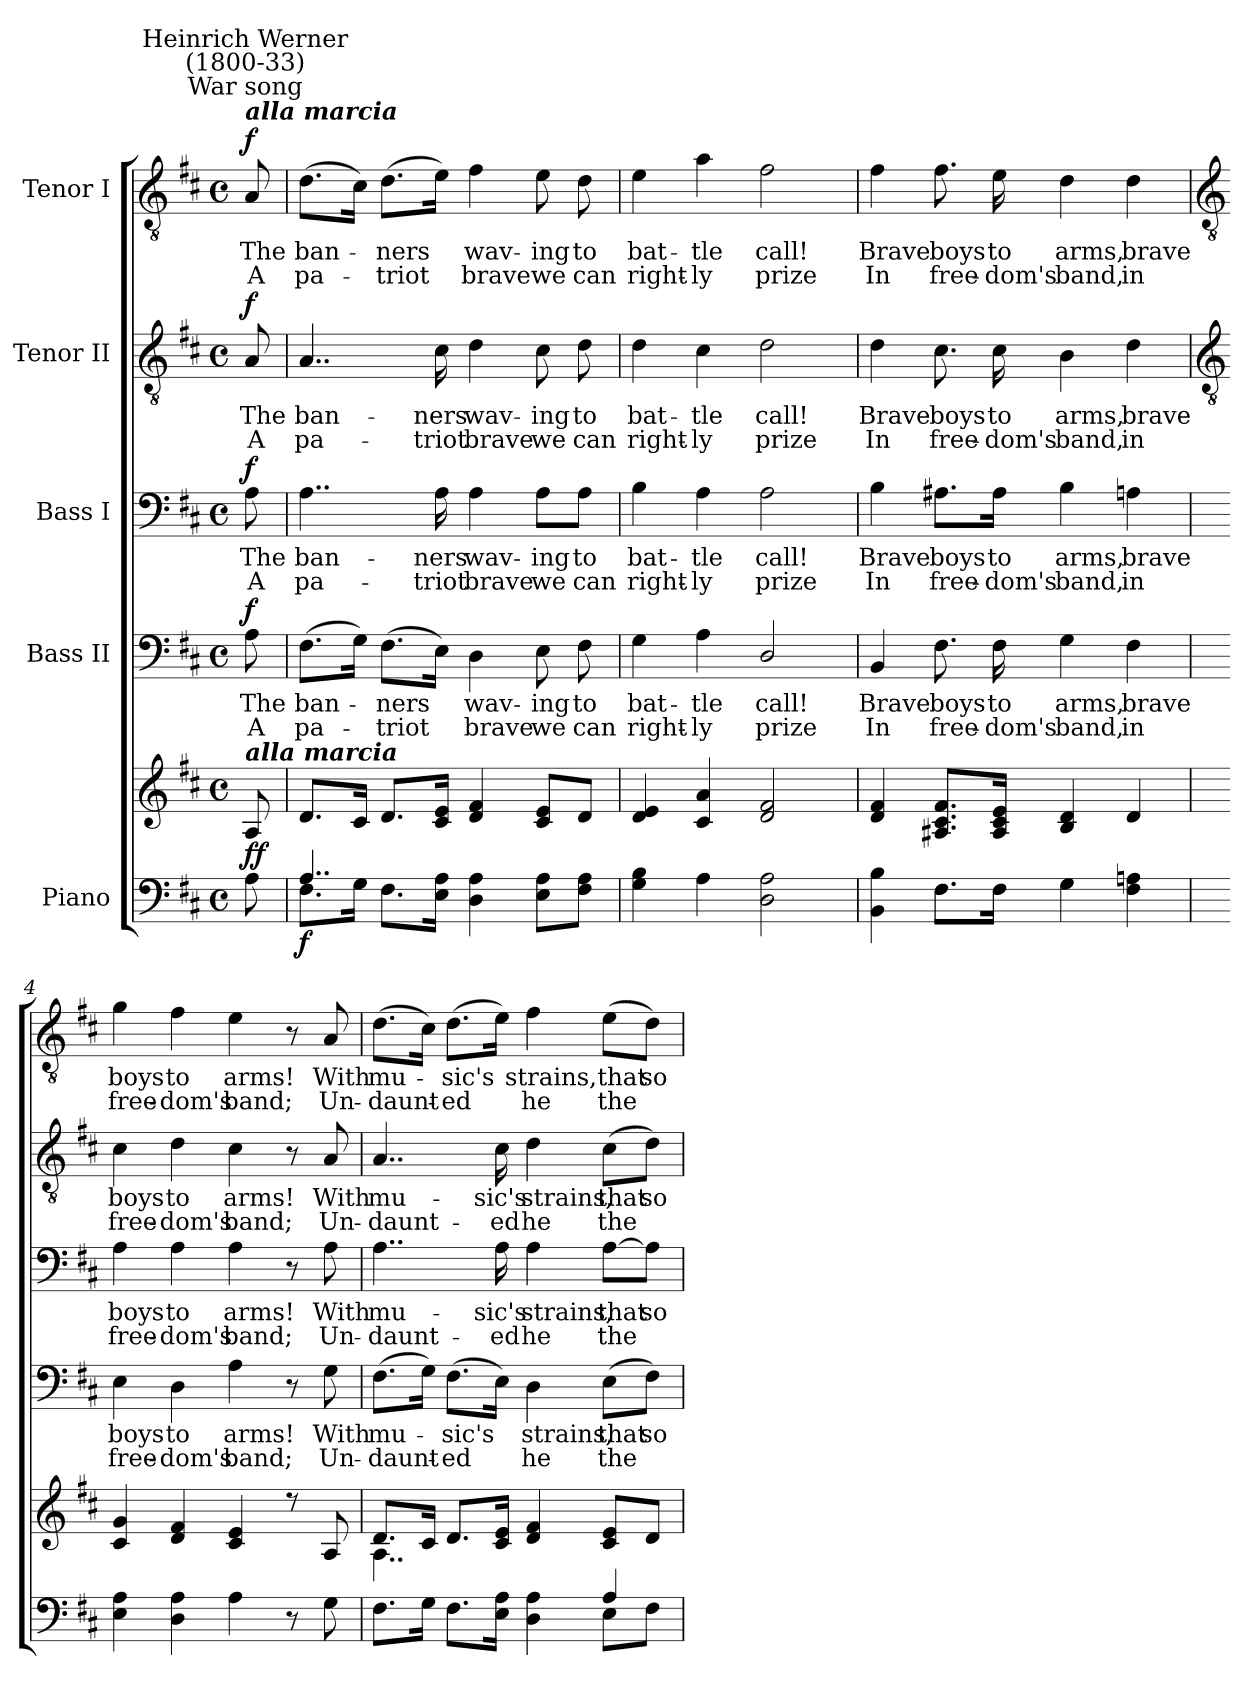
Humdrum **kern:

**kern	**kern	**dynam	**kern	**text	**text	**dynam	**kern	**text	**text	**dynam	**kern	**text	**text	**dynam	**kern	**text	**text	**dynam
*part5	*part5	*part5	*part4	*part4	*part4	*part4	*part3	*part3	*part3	*part3	*part2	*part2	*part2	*part2	*part1	*part1	*part1	*part1
*staff6	*staff5	*staff5/6	*staff4	*staff4	*staff4	*staff4	*staff3	*staff3	*staff3	*staff3	*staff2	*staff2	*staff2	*staff2	*staff1	*staff1	*staff1	*staff1
*I"Piano	*	*	*I"Bass II	*	*	*	*I"Bass I	*	*	*	*I"Tenor II	*	*	*	*I"Tenor I	*	*	*
*clefF4	*clefG2	*	*clefF4	*	*	*	*clefF4	*	*	*	*clefGv2	*	*	*	*clefGv2	*	*	*
*k[f#c#]	*k[f#c#]	*	*k[f#c#]	*	*	*	*k[f#c#]	*	*	*	*k[f#c#]	*	*	*	*k[f#c#]	*	*	*
*D:	*D:	*	*D:	*	*	*	*D:	*	*	*	*D:	*	*	*	*D:	*	*	*
*M4/4	*M4/4	*	*M4/4	*	*	*	*M4/4	*	*	*	*M4/4	*	*	*	*M4/4	*	*	*
*met(c)	*met(c)	*	*met(c)	*	*	*	*met(c)	*	*	*	*met(c)	*	*	*	*met(c)	*	*	*
*MM108	*MM108	*	*MM108	*	*	*	*MM108	*	*	*	*MM108	*	*	*	*MM108	*	*	*
=	=	=	=	=	=	=	=	=	=	=	=	=	=	=	=	=	=	=
*^	*	*	*	*	*	*	*	*	*	*	*	*	*	*	*	*	*	*
!	!	!	!	!	!	!	!	!	!	!	!	!	!	!	!	!LO:TX:a:Bi:t=alla marcia	!	!	!
!	!	!	!	!	!	!	!	!	!	!	!	!	!	!	!	!LO:TX:a:cj:t=War song	!	!	!
!	!	!	!	!	!	!	!	!	!	!	!	!	!	!	!	!LO:TX:a:cj:t=Heinrich Werner\n(1800-33)	!	!	!
!	!	!LO:TX:a:Bi:t=alla marcia	!	!	!	!	!	!	!	!	!	!	!	!	!	!	!	!	!
!	!	!	!LO:DY:b=2	!	!LO:LY:b	!LO:LY:b	!	!	!LO:LY:b	!LO:LY:b	!	!	!LO:LY:b	!LO:LY:b	!	!	!LO:LY:b	!LO:LY:b	!
!	!	!	!LO:DY:n=1:a=2	!	!	!	!LO:DY:b	!	!	!	!LO:DY:b	!	!	!	!LO:DY:b	!	!	!	!LO:DY:b
8A\	8ryy	8A	f f	8A	The	A	f	8A	The	A	f	8A	The	A	f	8A	The	A	f
=1	=1	=1	=1	=1	=1	=1	=1	=1	=1	=1	=1	=1	=1	=1	=1	=1	=1	=1	=1
!	!	!	!LO:DY:b=2	!	!LO:LY:b	!LO:LY:b	!	!	!LO:LY:b	!LO:LY:b	!	!	!LO:LY:b	!LO:LY:b	!	!	!LO:LY:b	!LO:LY:b	!
4..A/	8.F#\L	8.dL	f	(>8.F#L	ban-	pa-	.	4..A	ban-	-pa-	.	4..A	ban-	-pa-	.	(>8.dL	ban-	pa-	.
.	16G\J	16c#J	.	16GJ)	.	.	.	.	.	.	.	.	.	.	.	16c#J)	.	.	.
!	!	!	!	!	!LO:LY:b	!LO:LY:b	!	!	!	!	!	!	!	!	!	!	!LO:LY:b	!LO:LY:b	!
.	8.F#\L	8.dL	.	(>8.F#L	-ners	triot	.	.	.	.	.	.	.	.	.	(>8.dL	-ners	triot	.
!	!	!	!	!	!	!	!	!	!LO:LY:b	!LO:LY:b	!	!	!LO:LY:b	!LO:LY:b	!	!	!	!	!
16ryy	16E\ 16A\J	16c# 16eJ	.	16EJ)	.	.	.	16A	-ners	triot	.	16c#	-ners	triot	.	16eJ)	.	.	.
!	!	!	!	!	!LO:LY:b	!LO:LY:b	!	!	!LO:LY:b	!LO:LY:b	!	!	!LO:LY:b	!LO:LY:b	!	!	!LO:LY:b	!LO:LY:b	!
4D\ 4A\	2ryy	4d 4f#	.	4D	wav-	-brave	.	4A	wav-	-brave	.	4d	wav-	-brave	.	4f#	wav-	-brave	.
!	!	!	!	!	!LO:LY:b	!LO:LY:b	!	!	!LO:LY:b	!LO:LY:b	!	!	!LO:LY:b	!LO:LY:b	!	!	!LO:LY:b	!LO:LY:b	!
8E\ 8A\L	.	8c# 8eL	.	8E	ing	we	.	8A\L	ing	we	.	8c#	ing	we	.	8e	ing	we	.
!	!	!	!	!	!LO:LY:b	!LO:LY:b	!	!	!LO:LY:b	!LO:LY:b	!	!	!LO:LY:b	!LO:LY:b	!	!	!LO:LY:b	!LO:LY:b	!
8F#\ 8A\J	.	8dJ	.	8F#	to	can	.	8A\J	to	can	.	8d	to	can	.	8d	to	can	.
=2	=2	=2	=2	=2	=2	=2	=2	=2	=2	=2	=2	=2	=2	=2	=2	=2	=2	=2	=2
!	!	!	!	!	!LO:LY:b	!LO:LY:b	!	!	!LO:LY:b	!LO:LY:b	!	!	!LO:LY:b	!LO:LY:b	!	!	!LO:LY:b	!LO:LY:b	!
4G\ 4B\	2ryy	4d 4e	.	4G	bat-	-right-	.	4B	bat-	-right-	.	4d	bat-	-right-	.	4e	bat-	-right-	.
!	!	!	!	!	!LO:LY:b	!LO:LY:b	!	!	!LO:LY:b	!LO:LY:b	!	!	!LO:LY:b	!LO:LY:b	!	!	!LO:LY:b	!LO:LY:b	!
4A\	.	4c# 4a	.	4A	-tle	ly	.	4A	-tle	ly	.	4c#	-tle	ly	.	4a	-tle	ly	.
!	!	!	!	!	!LO:LY:b	!LO:LY:b	!	!	!LO:LY:b	!LO:LY:b	!	!	!LO:LY:b	!LO:LY:b	!	!	!LO:LY:b	!LO:LY:b	!
2D\ 2A\	2ryy	2d 2f#	.	2D/	call!	prize	.	2A	call!	prize	.	2d	call!	prize	.	2f#	call!	prize	.
=3	=3	=3	=3	=3	=3	=3	=3	=3	=3	=3	=3	=3	=3	=3	=3	=3	=3	=3	=3
!	!	!	!	!	!LO:LY:b	!LO:LY:b	!	!	!LO:LY:b	!LO:LY:b	!	!	!LO:LY:b	!LO:LY:b	!	!	!LO:LY:b	!LO:LY:b	!
4BB\ 4B\	2ryy	4d 4f#	.	4BB	Brave	In	.	4B	Brave	In	.	4d	Brave	In	.	4f#	Brave	In	.
!	!	!	!	!	!LO:LY:b	!LO:LY:b	!	!	!LO:LY:b	!LO:LY:b	!	!	!LO:LY:b	!LO:LY:b	!	!	!LO:LY:b	!LO:LY:b	!
8.F#\L	.	8.A#X 8.c# 8.f#L	.	8.F#	boys	free-	.	8.A#X\L	boys	free-	.	8.c#	boys	free-	.	8.f#	boys	free-	.
!	!	!	!	!	!LO:LY:b	!LO:LY:b	!	!	!LO:LY:b	!LO:LY:b	!	!	!LO:LY:b	!LO:LY:b	!	!	!LO:LY:b	!LO:LY:b	!
16F#\J	.	16A# 16c# 16eJ	.	16F#	-to	dom's	.	16A#\Jk	-to	dom's	.	16c#	-to	dom's	.	16e	-to	dom's	.
!	!	!	!	!	!LO:LY:b	!LO:LY:b	!	!	!LO:LY:b	!LO:LY:b	!	!	!LO:LY:b	!LO:LY:b	!	!	!LO:LY:b	!LO:LY:b	!
4G\	2ryy	4B 4d	.	4G	arms,	band,	.	4B	arms,	band,	.	4B	arms,	band,	.	4d	arms,	band,	.
!	!	!	!	!	!LO:LY:b	!LO:LY:b	!	!	!LO:LY:b	!LO:LY:b	!	!	!LO:LY:b	!LO:LY:b	!	!	!LO:LY:b	!LO:LY:b	!
4F#\ 4An\	.	4d	.	4F#	brave	in	.	4An	brave	in	.	4d	brave	in	.	4d	brave	in	.
!!LO:LB:g=z
=4	=4	=4	=4	=4	=4	=4	=4	=4	=4	=4	=4	=4	=4	=4	=4	=4	=4	=4	=4
*	*	*	*	*	*	*	*	*	*	*	*	*clefGv2	*	*	*	*clefGv2	*	*	*
*	*	*^	*	*	*	*	*	*	*	*	*	*	*	*	*	*	*	*	*
!	!	!	!	!	!	!LO:LY:b	!LO:LY:b	!	!	!LO:LY:b	!LO:LY:b	!	!	!LO:LY:b	!LO:LY:b	!	!	!LO:LY:b	!LO:LY:b	!
4E\ 4A\	2ryy	4c# 4g	1ryy	.	4E	boys	free-	.	4A	boys	free-	.	4c#	boys	free-	.	4g	boys	free-	.
!	!	!	!	!	!	!LO:LY:b	!LO:LY:b	!	!	!LO:LY:b	!LO:LY:b	!	!	!LO:LY:b	!LO:LY:b	!	!	!LO:LY:b	!LO:LY:b	!
4D\ 4A\	.	4d 4f#	.	.	4D	-to	dom's	.	4A	-to	dom's	.	4d	-to	dom's	.	4f#	-to	dom's	.
!	!	!	!	!	!	!LO:LY:b	!LO:LY:b	!	!	!LO:LY:b	!LO:LY:b	!	!	!LO:LY:b	!LO:LY:b	!	!	!LO:LY:b	!LO:LY:b	!
4A\	2ryy	4c# 4e	.	.	4A	arms!	band;	.	4A	arms!	band;	.	4c#	arms!	band;	.	4e	arms!	band;	.
8r	.	8r	.	.	8r	.	.	.	8r	.	.	.	8r	.	.	.	8r	.	.	.
!	!	!	!	!	!	!LO:LY:b	!LO:LY:b	!	!	!LO:LY:b	!LO:LY:b	!	!	!LO:LY:b	!LO:LY:b	!	!	!LO:LY:b	!LO:LY:b	!
8G\	.	8A	.	.	8G	With	Un-	.	8A	With	Un-	.	8A	With	Un-	.	8A	With	Un-	.
=5	=5	=5	=5	=5	=5	=5	=5	=5	=5	=5	=5	=5	=5	=5	=5	=5	=5	=5	=5	=5
!	!	!	!	!	!	!LO:LY:b	!LO:LY:b	!	!	!LO:LY:b	!LO:LY:b	!	!	!LO:LY:b	!LO:LY:b	!	!	!LO:LY:b	!LO:LY:b	!
8.F#\L	2ryy	8.dL	4..A\	.	(>8.F#L	-mu-	daunt-	.	4..A	-mu-	-daunt-	.	4..A	-mu-	-daunt-	.	(>8.dL	-mu-	daunt-	.
16G\J	.	16c#J	.	.	16GJ)	.	.	.	.	.	.	.	.	.	.	.	16c#J)	.	.	.
!	!	!	!	!	!	!LO:LY:b	!LO:LY:b	!	!	!	!	!	!	!	!	!	!	!LO:LY:b	!LO:LY:b	!
8.F#\L	.	8.dL	.	.	(>8.F#L	sic's	ed	.	.	.	.	.	.	.	.	.	(>8.dL	sic's	ed	.
!	!	!	!	!	!	!	!	!	!	!LO:LY:b	!LO:LY:b	!	!	!LO:LY:b	!LO:LY:b	!	!	!	!	!
16E\ 16A\J	.	16c# 16eJ	16ryy	.	16EJ)	.	.	.	16A	-sic's	ed	.	16c#	-sic's	ed	.	16eJ)	.	.	.
!	!	!	!	!	!	!LO:LY:b	!LO:LY:b	!	!	!LO:LY:b	!LO:LY:b	!	!	!LO:LY:b	!LO:LY:b	!	!	!LO:LY:b	!LO:LY:b	!
4D\ 4A\	4ryy	4d 4f#	2ryy	.	4D	strains,	he	.	4A	strains,	he	.	4d	strains,	he	.	4f#	strains,	he	.
!	!	!	!	!	!	!LO:LY:b	!LO:LY:b	!	!	!LO:LY:b	!LO:LY:b	!	!	!LO:LY:b	!LO:LY:b	!	!	!LO:LY:b	!LO:LY:b	!
4A/	8E\L	8c# 8eL	.	.	(>8EL	that	the	.	[8A\L	that	the	.	(>8c#L	that	the	.	(>8eL	that	the	.
!	!	!	!	!	!	!LO:LY:b	!	!	!	!LO:LY:b	!	!	!	!LO:LY:b	!	!	!	!LO:LY:b	!	!
.	8F#\J	8dJ	.	.	8F#J)	so	.	.	8A\J]	so	.	.	8dJ)	so	.	.	8dJ)	so	.	.
*v	*v	*	*	*	*	*	*	*	*	*	*	*	*	*	*	*	*	*	*	*
*	*v	*v	*	*	*	*	*	*	*	*	*	*	*	*	*	*	*	*	*
=	=	=	=	=	=	=	=	=	=	=	=	=	=	=	=	=	=	=
*-	*-	*-	*-	*-	*-	*-	*-	*-	*-	*-	*-	*-	*-	*-	*-	*-	*-	*-
